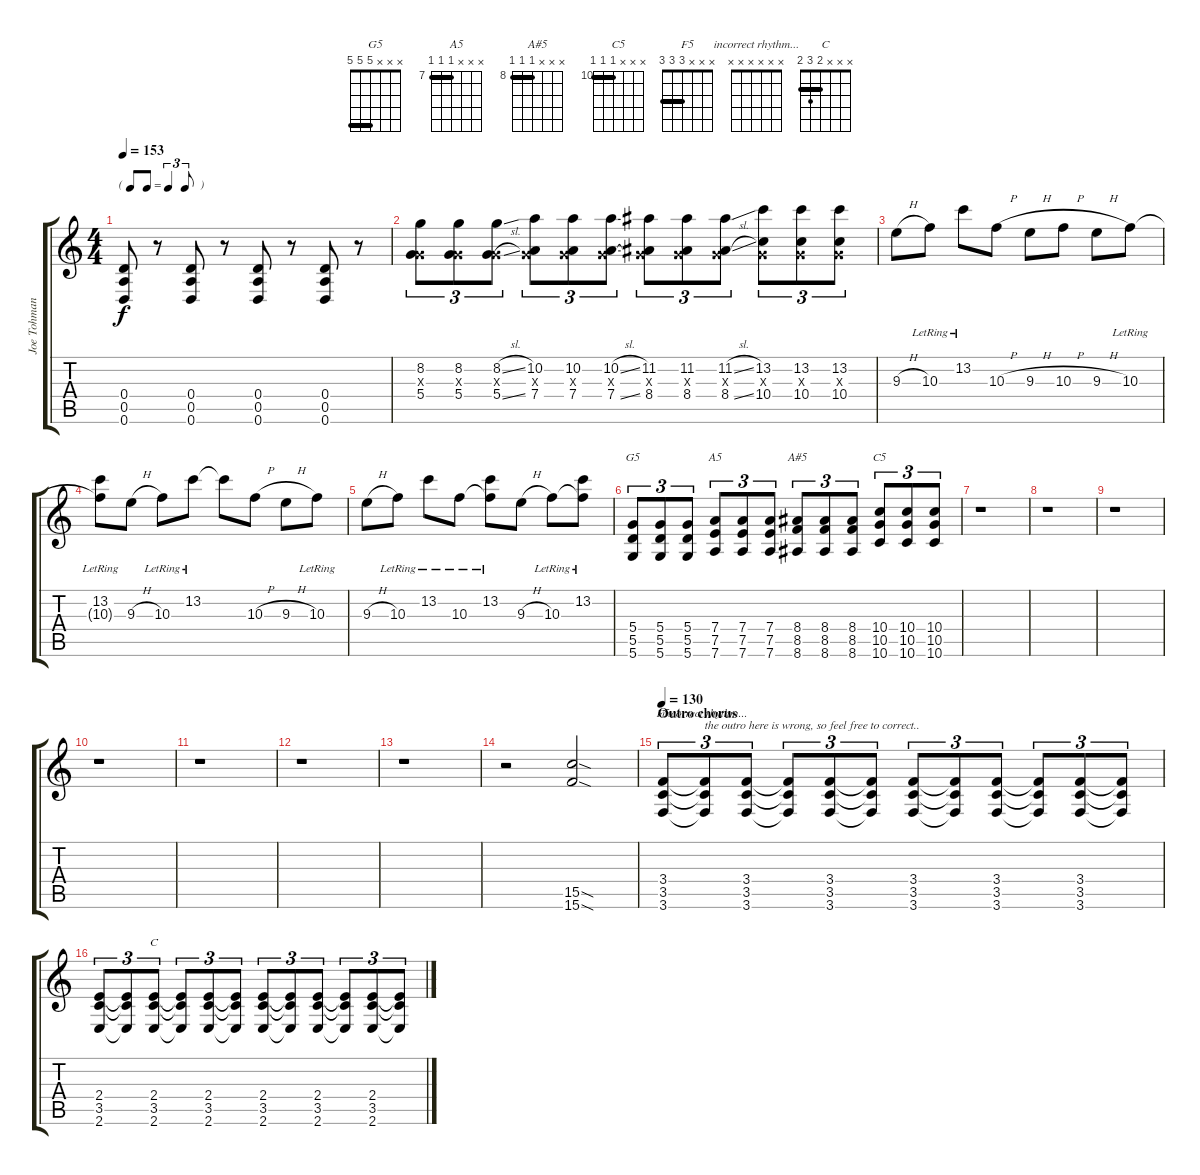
\track ("Joe Tohman" "Joe Tohman") {instrument distortionguitar}
\staff {score tabs}
\tuning (E4 B3 G3 D3 A2 D2) {hide}
\chord ("G5" x x x 5 5 5) {barre 5}
\chord ("A5" x x x 7 7 7) {firstfret 7 barre 7}
\chord ("A#5" x x x 8 8 8) {firstfret 8 barre 8}
\chord ("C5" x x x 10 10 10) {firstfret 10 barre 10}
\chord ("F5" x x x 3 3 3) {barre 3}
\chord ("incorrect rhythm..." x x x x x x)
\chord ("C" x x x 2 3 2) {barre 2}
\ts (4 4)
\tf triplet8th
\tempo 153
\clef g2
\ks c
(0.4 0.5 0.6).8{dy f} r.8 (0.4 0.5 0.6).8 r.8 (0.4 0.5 0.6).8 r.8 (0.4 0.5 0.6).8 r.8 |
(8.2 0.3{x} 5.4).8{tu (3 2) volume 10 balance 4} (8.2 0.3{x} 5.4).8{tu (3 2)} (8.2{sl} 0.3{x} 5.4{sl}).8{tu (3 2)} (10.2 0.3{x} 7.4).8{tu (3 2)} (10.2 0.3{x} 7.4).8{tu (3 2)} (10.2{sl} 0.3{x} 7.4{sl}).8{tu (3 2)} (11.2 0.3{x} 8.4).8{tu (3 2)} (11.2 0.3{x} 8.4).8{tu (3 2)} (11.2{sl} 0.3{x} 8.4{sl}).8{tu (3 2)} (13.2 0.3{x} 10.4).8{tu (3 2)} (13.2 0.3{x} 10.4).8{tu (3 2)} (13.2 0.3{x} 10.4).8{tu (3 2)} |
9.3{h}.8{volume 13 balance 8 instrument distortionguitar} 10.3{lr}.8 13.2{lr}.8 10.3{h}.8 9.3{h}.8 10.3{h}.8 9.3{h}.8 10.3{lr}.8 |
(13.2{lr} 10.3{t}).8 9.3{h}.8 10.3{lr}.8 13.2{lr}.8 13.2{t}.8 10.3{h}.8 9.3{h}.8 10.3{lr}.8 |
9.3{h}.8 10.3{lr}.8 13.2{lr}.8 10.3{lr}.8 (13.2{lr} 10.3{t}).8 9.3{h}.8 10.3{lr}.8 (13.2{lr} 10.3{t}).8 |
(5.4 5.5 5.6).8{tu (3 2) ch "G5" volume 13 balance 8 instrument distortionguitar} (5.4 5.5 5.6).8{tu (3 2)} (5.4 5.5 5.6).8{tu (3 2)} (7.4 7.5 7.6).8{tu (3 2) ch "A5"} (7.4 7.5 7.6).8{tu (3 2)} (7.4 7.5 7.6).8{tu (3 2)} (8.4 8.5 8.6).8{tu (3 2) ch "A#5"} (8.4 8.5 8.6).8{tu (3 2)} (8.4 8.5 8.6).8{tu (3 2)} (10.4 10.5 10.6).8{tu (3 2) ch "C5"} (10.4 10.5 10.6).8{tu (3 2)} (10.4 10.5 10.6).8{tu (3 2)} |
r.1 |
r.1 |
r.1 |
r.1 |
r.1 |
r.1 |
r.1 |
r.2 (15.5{sod} 15.6{sod}).2 |
\section ("" "Outro chorus")
\tempo 130
(3.4 3.5 3.6).8{tu (3 2) ch "F5" volume 13 balance 8 instrument distortionguitar} (3.4{t} 3.5{t} 3.6{t}).8{tu (3 2) ch "incorrect rhythm..." txt "the outro here is wrong, so feel free to correct.."} (3.4 3.5 3.6).8{tu (3 2)} (3.4{t} 3.5{t} 3.6{t}).8{tu (3 2)} (3.4 3.5 3.6).8{tu (3 2)} (3.4{t} 3.5{t} 3.6{t}).8{tu (3 2)} (3.4 3.5 3.6).8{tu (3 2)} (3.4{t} 3.5{t} 3.6{t}).8{tu (3 2)} (3.4 3.5 3.6).8{tu (3 2) volume 13 balance 8 instrument distortionguitar} (3.4{t} 3.5{t} 3.6{t}).8{tu (3 2)} (3.4 3.5 3.6).8{tu (3 2)} (3.4{t} 3.5{t} 3.6{t}).8{tu (3 2)} |
(2.4 3.5 2.6).8{tu (3 2)} (2.4{t} 3.5{t} 2.6{t}).8{tu (3 2)} (2.4 3.5 2.6).8{tu (3 2) ch "C"} (2.4{t} 3.5{t} 2.6{t}).8{tu (3 2)} (2.4 3.5 2.6).8{tu (3 2)} (2.4{t} 3.5{t} 2.6{t}).8{tu (3 2)} (2.4 3.5 2.6).8{tu (3 2)} (2.4{t} 3.5{t} 2.6{t}).8{tu (3 2)} (2.4 3.5 2.6).8{tu (3 2)} (2.4{t} 3.5{t} 2.6{t}).8{tu (3 2)} (2.4 3.5 2.6).8{tu (3 2)} (2.4{t} 3.5{t} 2.6{t}).8{tu (3 2)}
